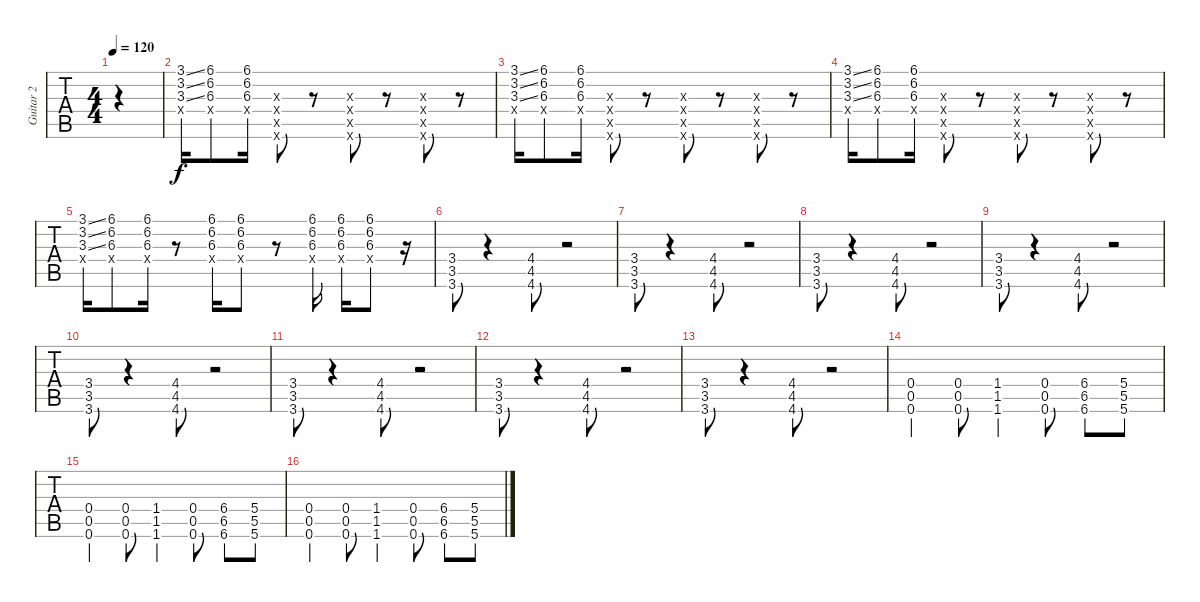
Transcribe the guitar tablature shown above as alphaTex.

\track ("Guitar 2" "Guitar 2") {instrument distortionguitar}
\staff {tabs}
\tuning (D4 A3 F3 C3 G2 C2) {hide}
\ts (4 4)
\tempo 120
\clef g2
\ks c
|
(3.1{ss} 3.2{ss} 3.3{ss} 0.4{x}).16{instrument electricguitarclean} (6.1 6.2 6.3 0.4{x}).8 (6.1 6.2 6.3 0.4{x}).16 (0.3{x} 0.4{x} 0.5{x} 0.6{x}).8 r.8 (0.3{x} 0.4{x} 0.5{x} 0.6{x}).8 r.8 (0.3{x} 0.4{x} 0.5{x} 0.6{x}).8 r.8 |
(3.1{ss} 3.2{ss} 3.3{ss} 0.4{x}).16 (6.1 6.2 6.3 0.4{x}).8 (6.1 6.2 6.3 0.4{x}).16 (0.3{x} 0.4{x} 0.5{x} 0.6{x}).8 r.8 (0.3{x} 0.4{x} 0.5{x} 0.6{x}).8 r.8 (0.3{x} 0.4{x} 0.5{x} 0.6{x}).8 r.8 |
(3.1{ss} 3.2{ss} 3.3{ss} 0.4{x}).16 (6.1 6.2 6.3 0.4{x}).8 (6.1 6.2 6.3 0.4{x}).16 (0.3{x} 0.4{x} 0.5{x} 0.6{x}).8 r.8 (0.3{x} 0.4{x} 0.5{x} 0.6{x}).8 r.8 (0.3{x} 0.4{x} 0.5{x} 0.6{x}).8 r.8 |
(3.1{ss} 3.2{ss} 3.3{ss} 0.4{x}).16 (6.1 6.2 6.3 0.4{x}).8 (6.1 6.2 6.3 0.4{x}).16 r.8 (6.1 6.2 6.3 0.4{x}).16 (6.1 6.2 6.3 0.4{x}).8 r.8 (6.1 6.2 6.3 0.4{x}).16 (6.1 6.2 6.3 0.4{x}).16 (6.1 6.2 6.3 0.4{x}).8 r.16 |
(3.4 3.5 3.6).8{instrument distortionguitar} r.4 (4.4 4.5 4.6).8 r.2 |
(3.4 3.5 3.6).8 r.4 (4.4 4.5 4.6).8 r.2 |
(3.4 3.5 3.6).8 r.4 (4.4 4.5 4.6).8 r.2 |
(3.4 3.5 3.6).8 r.4 (4.4 4.5 4.6).8 r.2 |
(3.4 3.5 3.6).8 r.4 (4.4 4.5 4.6).8 r.2 |
(3.4 3.5 3.6).8 r.4 (4.4 4.5 4.6).8 r.2 |
(3.4 3.5 3.6).8 r.4 (4.4 4.5 4.6).8 r.2 |
(3.4 3.5 3.6).8 r.4 (4.4 4.5 4.6).8 r.2 |
(0.4 0.5 0.6).4 (0.4 0.5 0.6).8 (1.4 1.5 1.6).4 (0.4 0.5 0.6).8 (6.4 6.5 6.6).8 (5.4 5.5 5.6).8 |
(0.4 0.5 0.6).4 (0.4 0.5 0.6).8 (1.4 1.5 1.6).4 (0.4 0.5 0.6).8 (6.4 6.5 6.6).8 (5.4 5.5 5.6).8 |
(0.4 0.5 0.6).4 (0.4 0.5 0.6).8 (1.4 1.5 1.6).4 (0.4 0.5 0.6).8 (6.4 6.5 6.6).8 (5.4 5.5 5.6).8
